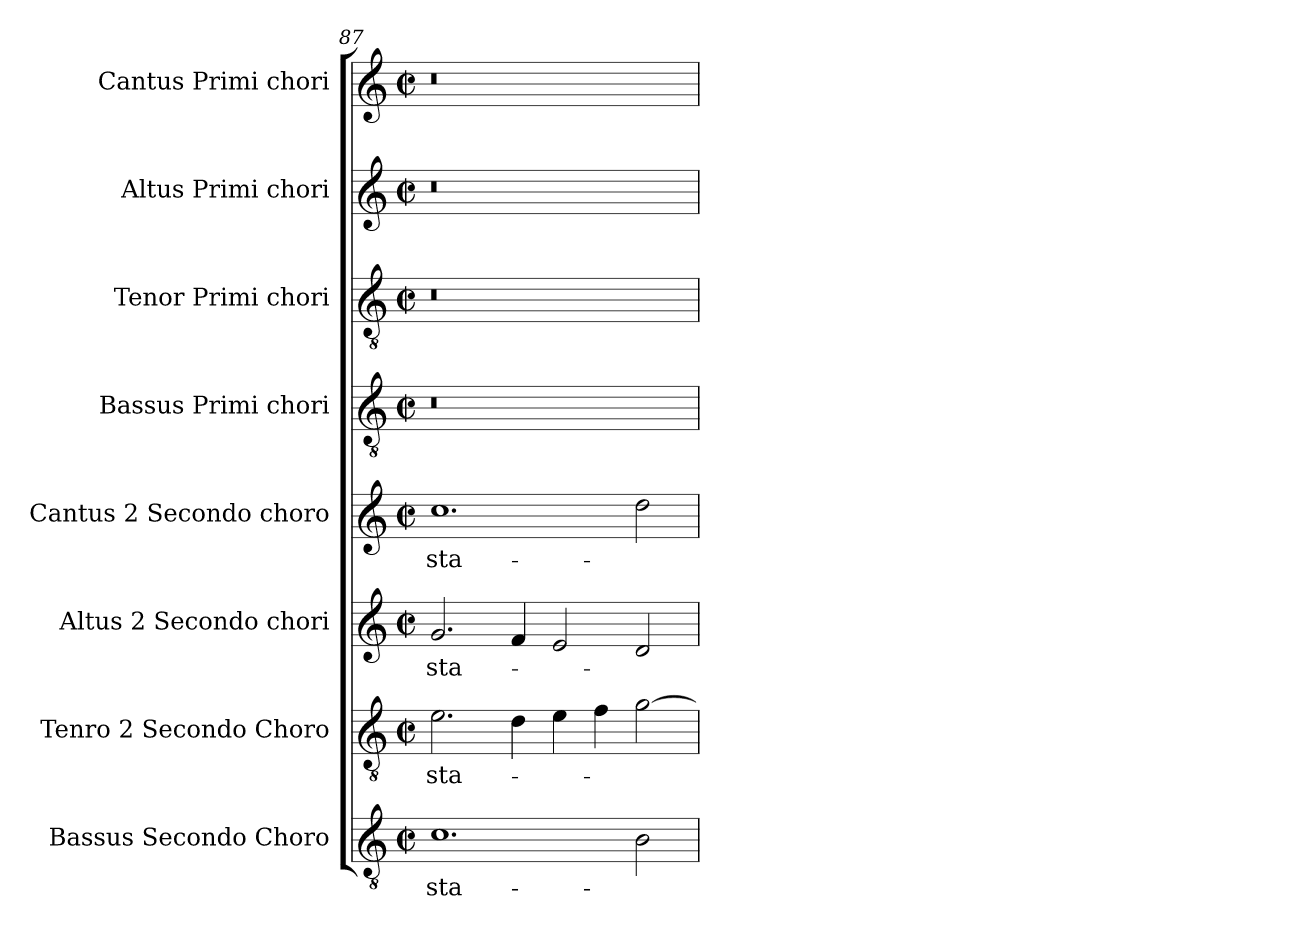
**kern	**text	**kern	**text	**kern	**text	**kern	**text	**kern	**kern	**kern	**kern
*part8	*part8	*part7	*part7	*part6	*part6	*part5	*part5	*part4	*part3	*part2	*part1
*staff8	*staff8	*staff7	*staff7	*staff6	*staff6	*staff5	*staff5	*staff4	*staff3	*staff2	*staff1
*I"Bassus  Secondo Choro	*	*I"Tenro 2  Secondo Choro	*	*I"Altus 2  Secondo chori	*	*I"Cantus 2  Secondo choro	*	*I"Bassus  Primi chori	*I"Tenor  Primi chori	*I"Altus  Primi chori	*I"Cantus  Primi chori
*I'Ch	*	*I'Ch	*	*I'Ch	*	*I'Ch	*	*I'Ch	*I'Ch	*I'Ch	*I'Ch
*clefGv2	*	*clefGv2	*	*clefG2	*	*clefG2	*	*clefGv2	*clefGv2	*clefG2	*clefG2
*M2/2	*	*M2/2	*	*M2/2	*	*M2/2	*	*M2/2	*M2/2	*M2/2	*M2/2
*met(c|)	*	*met(c|)	*	*met(c|)	*	*met(c|)	*	*met(c|)	*met(c|)	*met(c|)	*met(c|)
=87	=87	=87	=87	=87	=87	=87	=87	=87	=87	=87	=87
!	!LO:LY:b:cj	!	!LO:LY:b:cj	!	!LO:LY:b:cj	!	!LO:LY:b:cj	!	!	!	!
1.c	-sta-	2.e\	-sta-	2.g/	-sta-	1.cc	-sta-	0r	0r	0r	0r
.	.	4d\	.	4f/	.	.	.	.	.	.	.
.	.	4e\	.	2e/	.	.	.	.	.	.	.
.	.	4f\	.	.	.	.	.	.	.	.	.
2B\	.	[>2g\	.	2d/	.	2dd\	.	.	.	.	.
=	=	=	=	=	=	=	=	=	=	=	=
*-	*-	*-	*-	*-	*-	*-	*-	*-	*-	*-	*-
